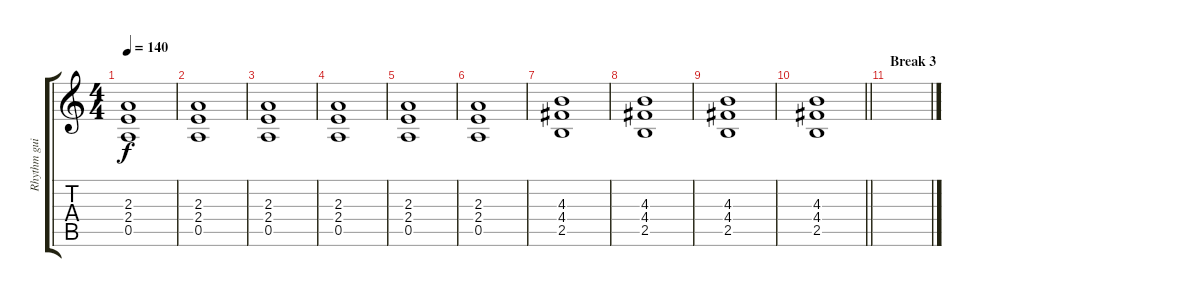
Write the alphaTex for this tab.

\track ("Rhythm guitar" "Rhythm gui") {instrument distortionguitar}
\staff {score tabs}
\tuning (E4 B3 G3 D3 A2 E2) {hide}
\ts (4 4)
\tempo 140
\clef g2
\ks c
(2.3 2.4 0.5).1{dy f} |
(2.3 2.4 0.5).1 |
(2.3 2.4 0.5).1 |
(2.3 2.4 0.5).1 |
(2.3 2.4 0.5).1 |
(2.3 2.4 0.5).1 |
(4.3 4.4 2.5).1 |
(4.3 4.4 2.5).1 |
(4.3 4.4 2.5).1 |
\barLineRight lightlight
(4.3 4.4 2.5).1 |
\section ("" "Break 3")
